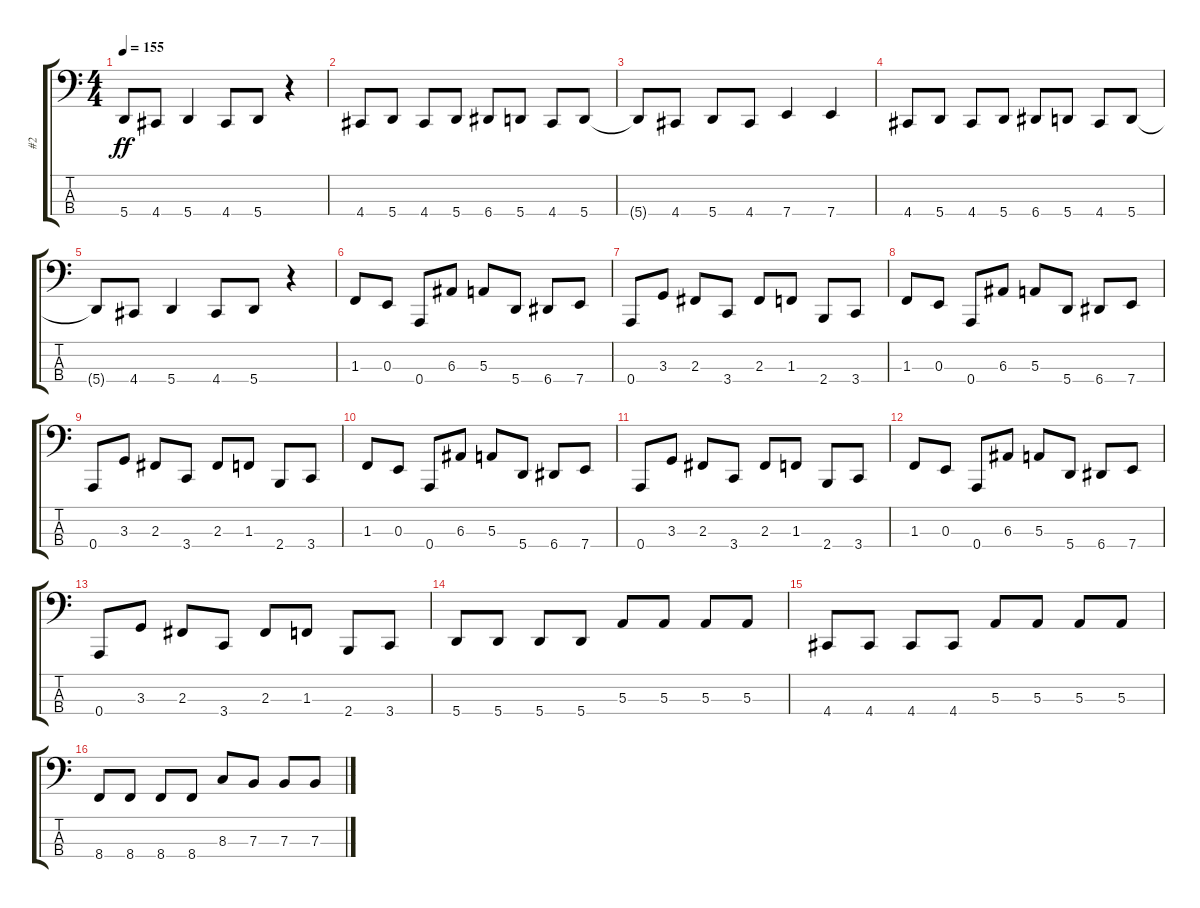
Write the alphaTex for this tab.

\track ("#2" "#2") {instrument electricbassfinger}
\staff {score tabs}
\tuning (D2 A1 E1 A0) {hide}
\ts (4 4)
\tempo 155
\clef f4
\ks c
5.4{t}.8{dy ff} 4.4.8 5.4.4 4.4.8 5.4.8 r.4 |
4.4.8 5.4.8 4.4.8 5.4.8 6.4.8 5.4.8 4.4.8 5.4.8 |
5.4{t}.8 4.4.8 5.4.8 4.4.8 7.4.4 7.4.4 |
4.4.8 5.4.8 4.4.8 5.4.8 6.4.8 5.4.8 4.4.8 5.4.8 |
5.4{t}.8 4.4.8 5.4.4 4.4.8 5.4.8 r.4 |
\section ("" " ")
1.3.8 0.3.8 0.4.8 6.3.8 5.3.8 5.4.8 6.4.8 7.4.8 |
0.4.8 3.3.8 2.3.8 3.4.8 2.3.8 1.3.8 2.4.8 3.4.8 |
1.3.8 0.3.8 0.4.8 6.3.8 5.3.8 5.4.8 6.4.8 7.4.8 |
0.4.8 3.3.8 2.3.8 3.4.8 2.3.8 1.3.8 2.4.8 3.4.8 |
1.3.8 0.3.8 0.4.8 6.3.8 5.3.8 5.4.8 6.4.8 7.4.8 |
0.4.8 3.3.8 2.3.8 3.4.8 2.3.8 1.3.8 2.4.8 3.4.8 |
1.3.8 0.3.8 0.4.8 6.3.8 5.3.8 5.4.8 6.4.8 7.4.8 |
0.4.8 3.3.8 2.3.8 3.4.8 2.3.8 1.3.8 2.4.8 3.4.8 |
\section ("" " ")
5.4.8 5.4.8 5.4.8 5.4.8 5.3.8 5.3.8 5.3.8 5.3.8 |
4.4.8 4.4.8 4.4.8 4.4.8 5.3.8 5.3.8 5.3.8 5.3.8 |
8.4.8 8.4.8 8.4.8 8.4.8 8.3.8 7.3.8 7.3.8 7.3.8
